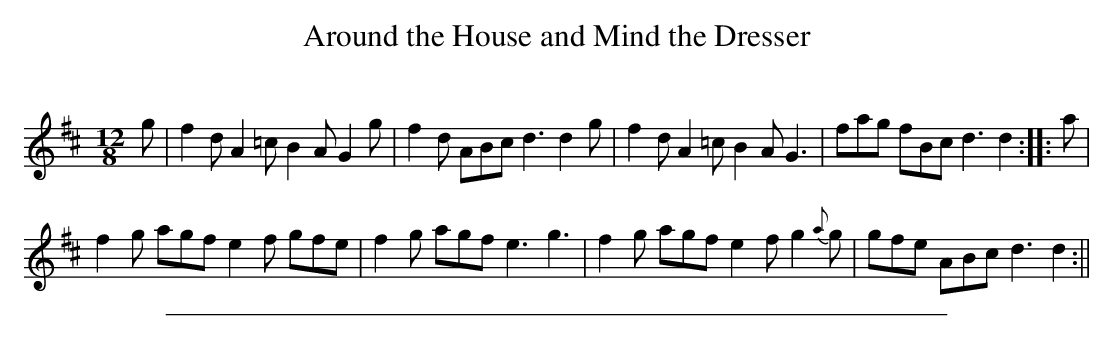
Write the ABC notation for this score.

X:1
T: Around the House and Mind the Dresser
M:12/8
L:1/8
C:
K:D Major
g|f2d A2=c B2A G2g|f2d ABc d3 d2g|f2d A2=c B2A G3|fag fBc d3 d2::a|
f2g agf e2f gfe|f2g agf e3 g3|f2g agf e2f g2{a}g|gfe ABc d3 d2:||
